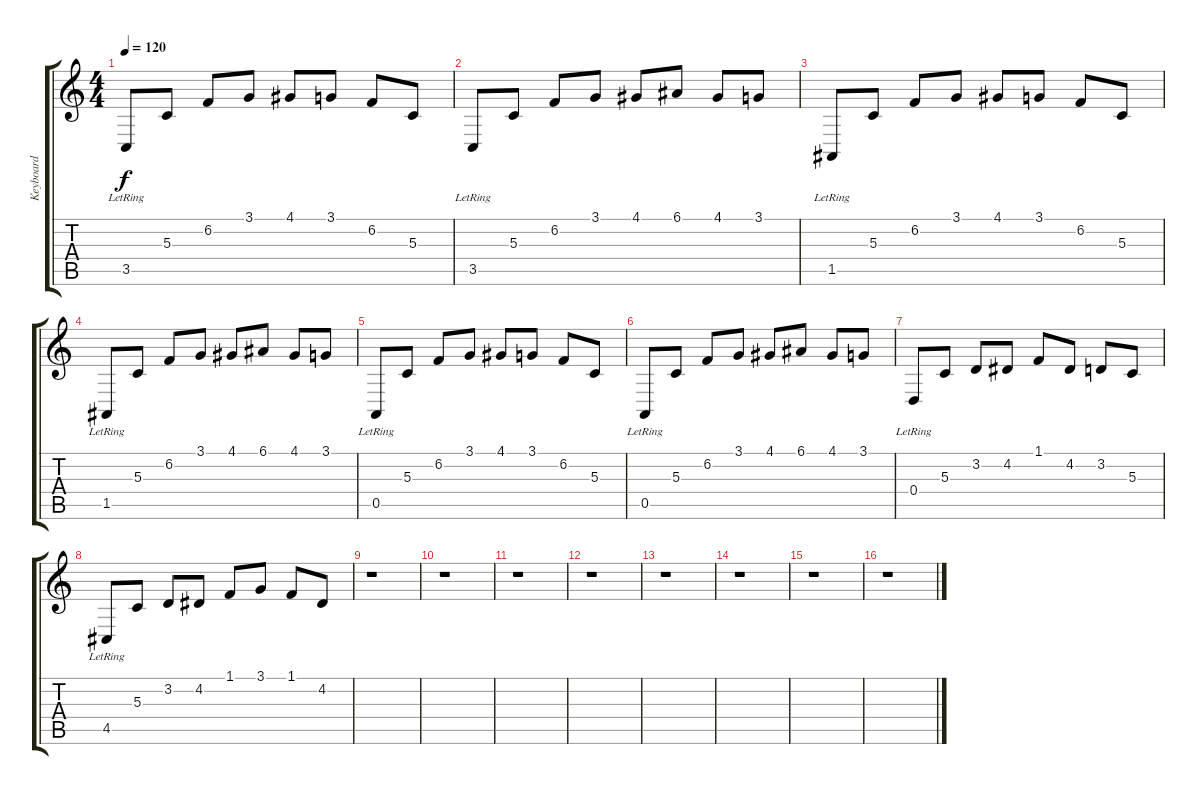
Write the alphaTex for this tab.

\track ("Keyboard" "Keyboard") {instrument pad4choir}
\staff {score tabs}
\tuning (E4 B3 G3 D3 A2 E2) {hide}
\ts (4 4)
\tempo 120
\clef g2
\ks c
3.5{lr}.8{dy f} 5.3.8 6.2.8 3.1.8 4.1.8 3.1.8 6.2.8 5.3.8 |
3.5{lr}.8 5.3.8 6.2.8 3.1.8 4.1.8 6.1.8 4.1.8 3.1.8 |
1.5{lr}.8 5.3.8 6.2.8 3.1.8 4.1.8 3.1.8 6.2.8 5.3.8 |
1.5{lr}.8 5.3.8 6.2.8 3.1.8 4.1.8 6.1.8 4.1.8 3.1.8 |
0.5{lr}.8 5.3.8 6.2.8 3.1.8 4.1.8 3.1.8 6.2.8 5.3.8 |
0.5{lr}.8 5.3.8 6.2.8 3.1.8 4.1.8 6.1.8 4.1.8 3.1.8 |
0.4{lr}.8 5.3.8 3.2.8 4.2.8 1.1.8 4.2.8 3.2.8 5.3.8 |
4.5{lr}.8 5.3.8 3.2.8 4.2.8 1.1.8 3.1.8 1.1.8 4.2.8 |
r.1 |
r.1 |
r.1 |
r.1 |
r.1 |
r.1 |
r.1 |
r.1
